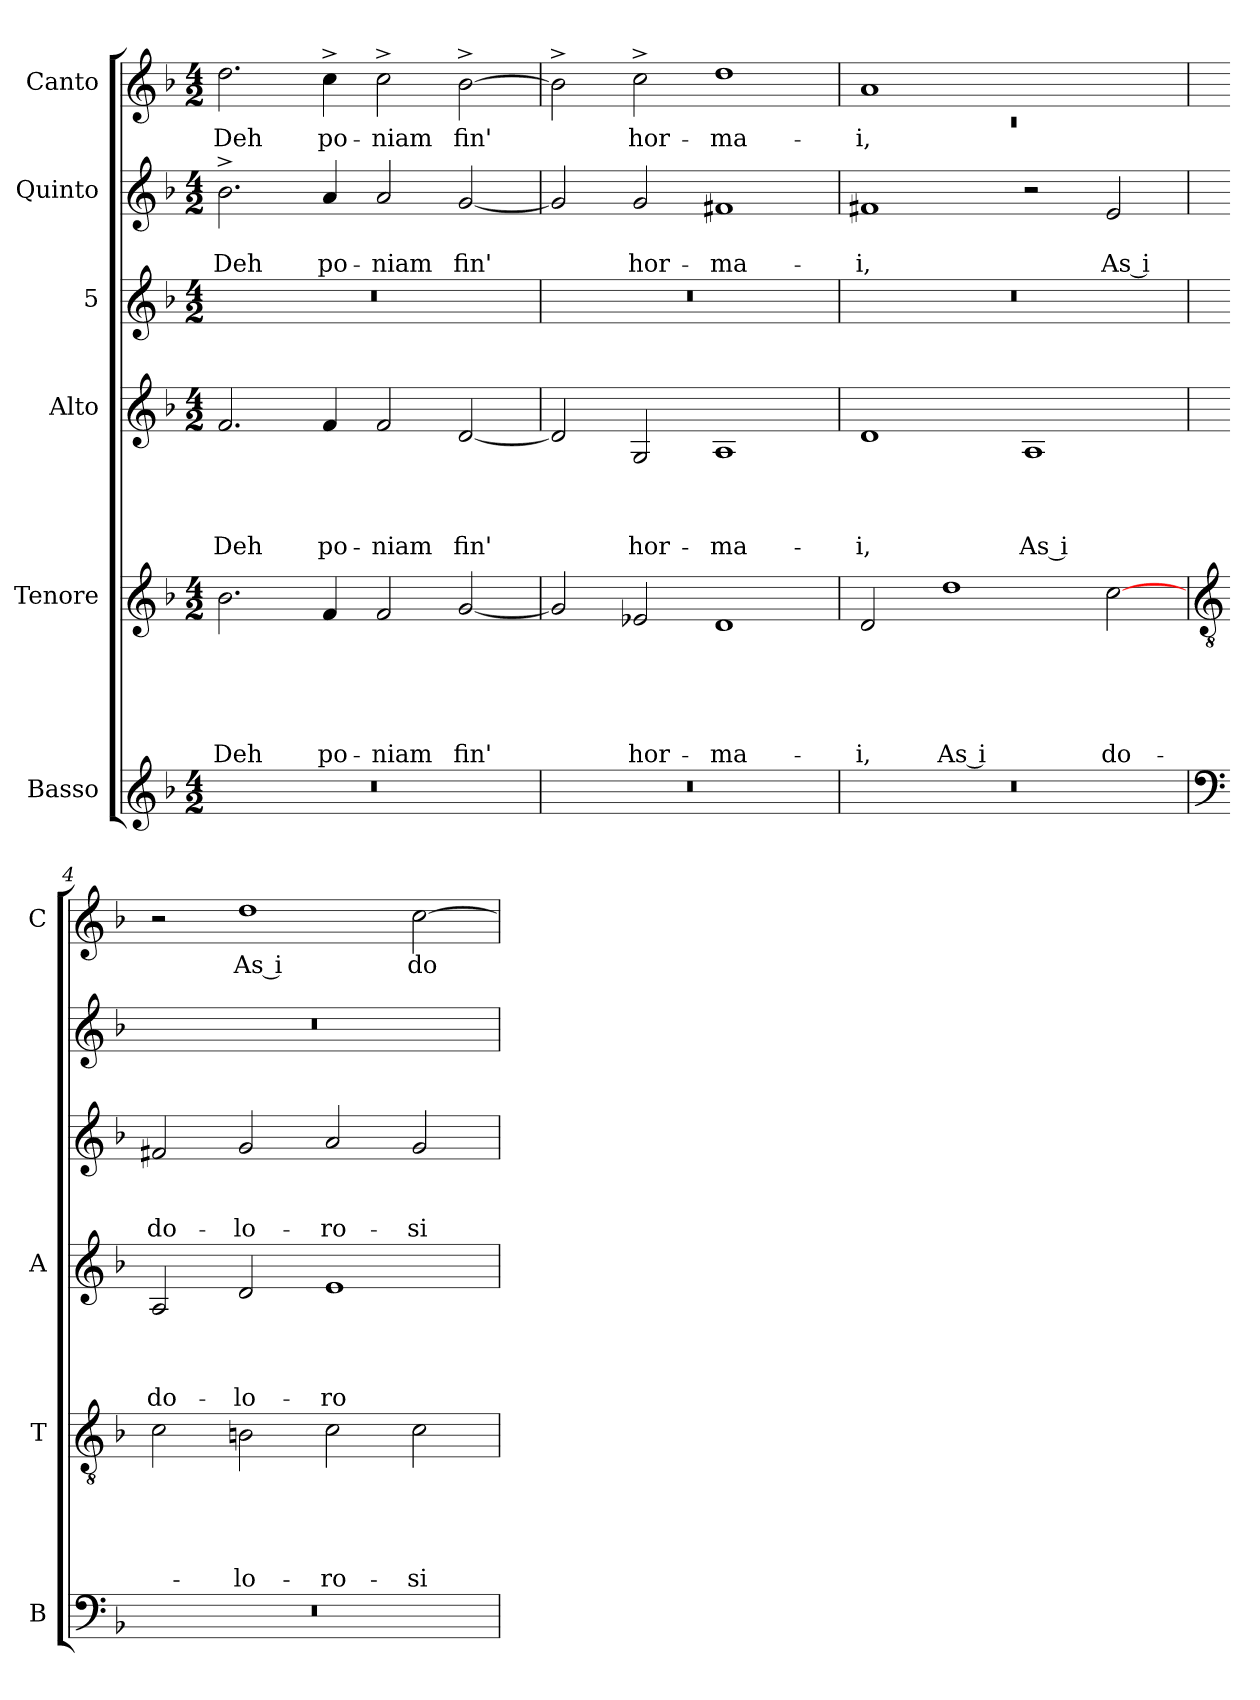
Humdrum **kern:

**kern	**kern	**text	**text	**text	**text	**text	**kern	**text	**text	**text	**text	**kern	**text	**text	**text	**kern	**text	**text	**kern	**text
*part6	*part5	*part5	*part5	*part5	*part5	*part5	*part4	*part4	*part4	*part4	*part4	*part3	*part3	*part3	*part3	*part2	*part2	*part2	*part1	*part1
*staff6	*staff5	*staff5	*staff5	*staff5	*staff5	*staff5	*staff4	*staff4	*staff4	*staff4	*staff4	*staff3	*staff3	*staff3	*staff3	*staff2	*staff2	*staff2	*staff1	*staff1
*I"Basso	*I"Tenore	*	*	*	*	*	*I"Alto	*	*	*	*	*I"5	*	*	*	*I"Quinto	*	*	*I"Canto	*
*I'B	*I'T	*	*	*	*	*	*I'A	*	*	*	*	*	*	*	*	*	*	*	*I'C	*
*clefG2	*clefG2	*	*	*	*	*	*clefG2	*	*	*	*	*clefG2	*	*	*	*clefG2	*	*	*clefG2	*
*k[b-]	*k[b-]	*	*	*	*	*	*k[b-]	*	*	*	*	*k[b-]	*	*	*	*k[b-]	*	*	*k[b-]	*
*F:	*F:	*	*	*	*	*	*F:	*	*	*	*	*F:	*	*	*	*F:	*	*	*F:	*
*M4/2	*M4/2	*	*	*	*	*	*M4/2	*	*	*	*	*M4/2	*	*	*	*M4/2	*	*	*M4/2	*
=1	=1	=1	=1	=1	=1	=1	=1	=1	=1	=1	=1	=1	=1	=1	=1	=1	=1	=1	=1	=1
!LO:N:vis=1	!	!	!	!	!	!LO:LY:b	!	!	!	!	!LO:LY:b	!	!	!	!	!	!	!LO:LY:b	!	!LO:LY:b
0r	2.b-\	.	.	.	.	Deh	2.f/	.	.	.	Deh	0r	.	.	.	2.b-^>\	.	Deh	2.dd\	Deh
!	!	!	!	!	!	!LO:LY:b	!	!	!	!	!LO:LY:b	!	!	!	!	!	!	!LO:LY:b	!	!LO:LY:b
.	4f/	.	.	.	.	po-	4f/	.	.	.	po-	.	.	.	.	4a/	.	po-	4cc^>\	po-
!	!	!	!	!	!	!LO:LY:b	!	!	!	!	!LO:LY:b	!	!	!	!	!	!	!LO:LY:b	!	!LO:LY:b
.	2f/	.	.	.	.	-niam	2f/	.	.	.	-niam	.	.	.	.	2a/	.	-niam	2cc^>\	-niam
!	!	!	!	!	!	!LO:LY:b	!	!	!	!	!LO:LY:b	!	!	!	!	!	!	!LO:LY:b	!	!LO:LY:b
.	[<2g/	.	.	.	.	fin'	[<2d/	.	.	.	fin'	.	.	.	.	[<2g/	.	fin'	[>2b-^>\	fin'
=2	=2	=2	=2	=2	=2	=2	=2	=2	=2	=2	=2	=2	=2	=2	=2	=2	=2	=2	=2	=2
!LO:N:vis=1	!	!	!	!	!	!	!	!	!	!	!	!	!	!	!	!	!	!	!	!
0r	2g/]	.	.	.	.	.	2d/]	.	.	.	.	0r	.	.	.	2g/]	.	.	2b-^>\]	.
!	!	!	!	!	!	!LO:LY:b	!	!	!	!	!LO:LY:b	!	!	!	!	!	!	!LO:LY:b	!	!LO:LY:b
.	2e-X/	.	.	.	.	hor-	2G/	.	.	.	hor-	.	.	.	.	2g/	.	hor-	2cc^>\	hor-
!	!	!	!	!	!	!LO:LY:b	!	!	!	!	!LO:LY:b	!	!	!	!	!	!	!LO:LY:b	!	!LO:LY:b
.	1d	.	.	.	.	-ma-	1A	.	.	.	-ma-	.	.	.	.	1f#X	.	-ma-	1dd	-ma-
=3	=3	=3	=3	=3	=3	=3	=3	=3	=3	=3	=3	=3	=3	=3	=3	=3	=3	=3	=3	=3
*	*	*	*	*	*	*	*	*	*	*	*	*	*	*	*	*	*	*	*^	*
!LO:N:vis=1	!	!	!	!	!	!LO:LY:b	!	!	!	!	!LO:LY:b	!	!	!	!	!	!	!LO:LY:b	!	!LO:N:vis=1	!LO:LY:b
0r	2d/	.	.	.	.	-i,	1d	.	.	.	-i,	0r	.	.	.	1f#X	.	-i,	1a	0rc	-i,
!	!	!	!	!	!	!LO:LY:b:rj	!	!	!	!	!	!	!	!	!	!	!	!	!	!	!
.	1dd	.	.	.	.	As i	.	.	.	.	.	.	.	.	.	.	.	.	.	.	.
!	!	!	!	!	!	!	!	!	!	!	!LO:LY:b:rj	!	!	!	!	!	!	!	!	!	!
.	.	.	.	.	.	.	1A	.	.	.	As i	.	.	.	.	2r	.	.	1ryy	.	.
!	!	!	!	!	!	!LO:LY:b	!	!	!	!	!	!	!	!	!	!	!	!LO:LY:b:rj	!	!	!
.	[<2cc\	.	.	.	.	do-	.	.	.	.	.	.	.	.	.	2e/	.	As i	.	.	.
*	*	*	*	*	*	*	*	*	*	*	*	*	*	*	*	*	*	*	*v	*v	*
!!LO:LB:g=z
=4	=4	=4	=4	=4	=4	=4	=4	=4	=4	=4	=4	=4	=4	=4	=4	=4	=4	=4	=4	=4
*clefF4	*clefGv2	*	*	*	*	*	*	*	*	*	*	*	*	*	*	*	*	*	*	*
!LO:N:vis=1	!	!	!	!	!	!	!	!	!	!	!LO:LY:b	!	!	!	!LO:LY:b	!	!	!	!	!
0r	2c\	.	.	.	.	.	2A/	.	.	.	do-	2f#X/	.	.	do-	0r	.	.	2r	.
!	!	!	!	!	!	!LO:LY:b	!	!	!	!	!LO:LY:b	!	!	!	!LO:LY:b	!	!	!	!	!LO:LY:b:rj
.	2Bn\	.	.	.	.	-lo-	2d/	.	.	.	-lo-	2g/	.	.	-lo-	.	.	.	1dd	As i
!	!	!	!	!	!	!LO:LY:b	!	!	!	!	!LO:LY:b	!	!	!	!LO:LY:b	!	!	!	!	!
.	2c\	.	.	.	.	-ro-	1e	.	.	.	-ro-	2a/	.	.	-ro-	.	.	.	.	.
!	!	!	!	!	!	!LO:LY:b	!	!	!	!	!	!	!	!	!LO:LY:b	!	!	!	!	!LO:LY:b
.	2c\	.	.	.	.	-si	.	.	.	.	.	2g/	.	.	-si	.	.	.	[>2cc\	do-
=	=	=	=	=	=	=	=	=	=	=	=	=	=	=	=	=	=	=	=	=
*-	*-	*-	*-	*-	*-	*-	*-	*-	*-	*-	*-	*-	*-	*-	*-	*-	*-	*-	*-	*-
